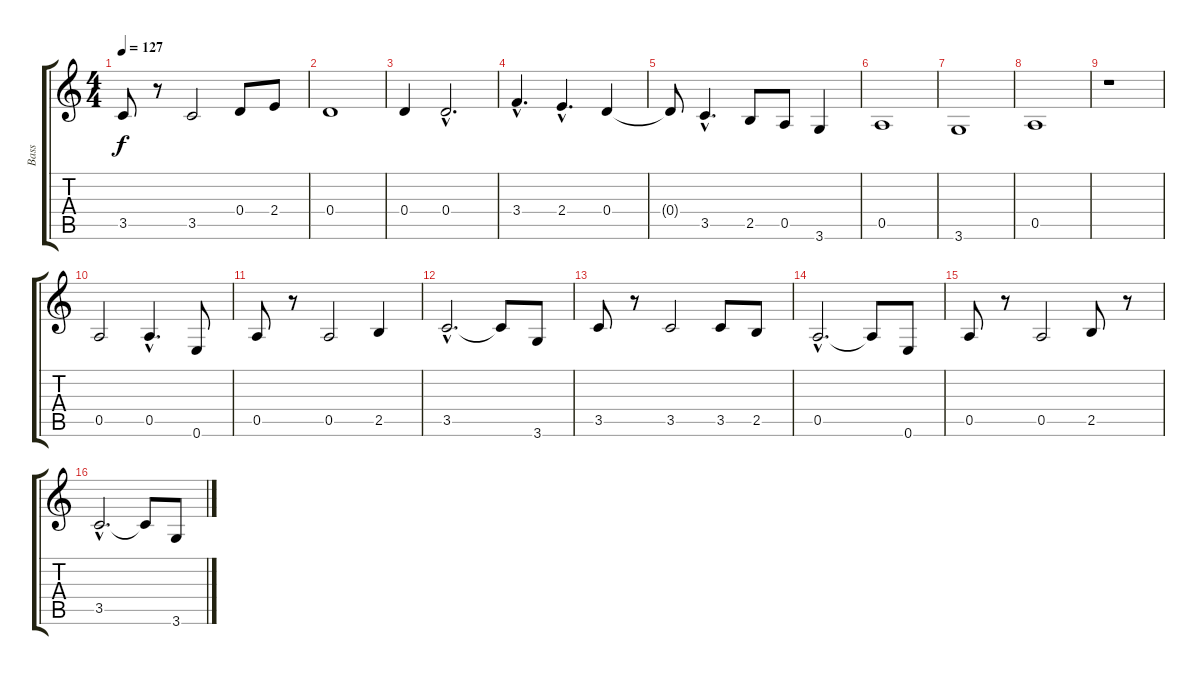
\track ("Bass" "Bass") {instrument fretlessbass}
\staff {score tabs}
\tuning (E4 B3 G3 D3 A2 E2) {hide}
\ts (4 4)
\tempo 127
\clef g2
\ks c
3.5.8{dy f} r.8 3.5.2 0.4.8 2.4.8 |
0.4.1 |
0.4.4 0.4{hac}.2{d} |
3.4{hac}.4{d} 2.4{hac}.4{d} 0.4.4 |
0.4{t}.8 3.5{hac}.4{d} 2.5.8 0.5.8 3.6.4 |
0.5.1 |
3.6.1 |
0.5.1 |
r.1 |
0.5.2 0.5{hac}.4{d} 0.6.8 |
0.5.8 r.8 0.5.2 2.5.4 |
3.5{hac}.2{d} 3.5{t}.8 3.6.8 |
3.5.8 r.8 3.5.2 3.5.8 2.5.8 |
0.5{hac}.2{d} 0.5{t}.8 0.6.8 |
0.5.8 r.8 0.5.2 2.5.8 r.8 |
3.5{hac}.2{d} 3.5{t}.8 3.6.8
